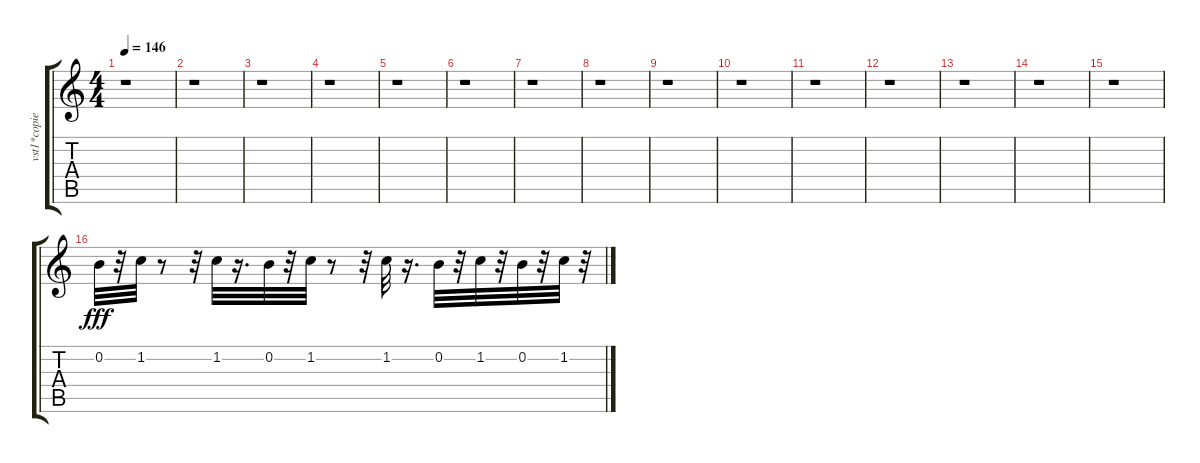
\track ("vst1*copied" "vst1*copie") {instrument synthbass1}
\staff {score tabs}
\tuning (E4 B3 G3 D3 A2 E2) {hide}
\ts (4 4)
\tempo 146
\clef g2
\ks c
r.1{dy fff} |
r.1 |
r.1 |
r.1 |
r.1 |
r.1 |
r.1 |
r.1 |
r.1 |
r.1 |
r.1 |
r.1 |
r.1 |
r.1 |
r.1 |
0.2.32 r.32 1.2.32 r.8 r.32 1.2.32 r.16{d} 0.2.32 r.32 1.2.32 r.8 r.32 1.2.32 r.16{d} 0.2.32 r.32 1.2.32 r.32 0.2.32 r.32 1.2.32 r.32
